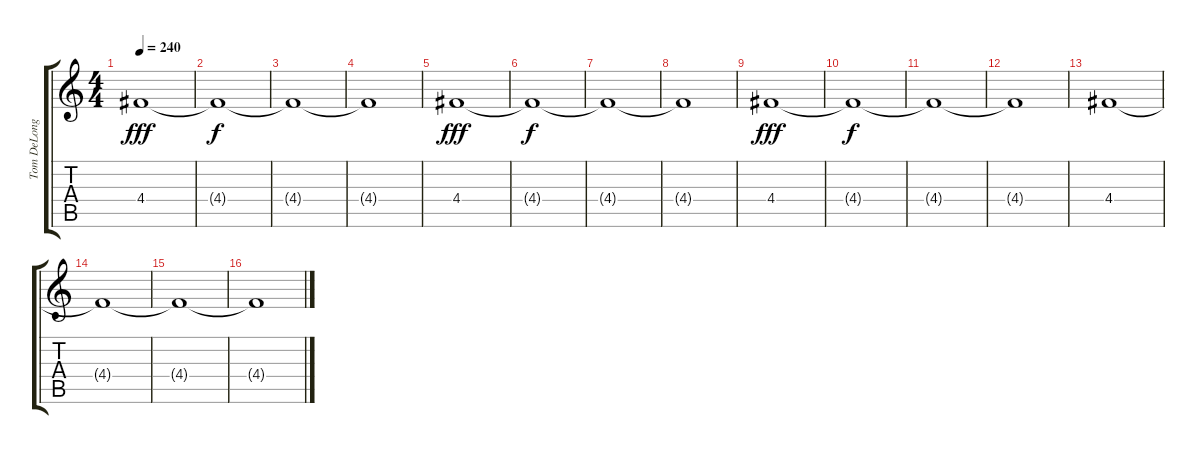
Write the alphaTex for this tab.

\track ("Tom DeLonge - Guitar 2" "Tom DeLong") {instrument distortionguitar}
\staff {score tabs}
\tuning (E4 B3 G3 D3 A2 E2) {hide}
\ts (4 4)
\tempo 240
\clef g2
\ks c
4.4.1{dy fff} |
4.4{t}.1{dy f} |
4.4{t}.1 |
4.4{t}.1 |
4.4.1{dy fff} |
4.4{t}.1{dy f} |
4.4{t}.1 |
4.4{t}.1 |
4.4.1{dy fff} |
4.4{t}.1{dy f} |
4.4{t}.1 |
4.4{t}.1 |
4.4.1 |
4.4{t}.1 |
4.4{t}.1 |
4.4{t}.1
